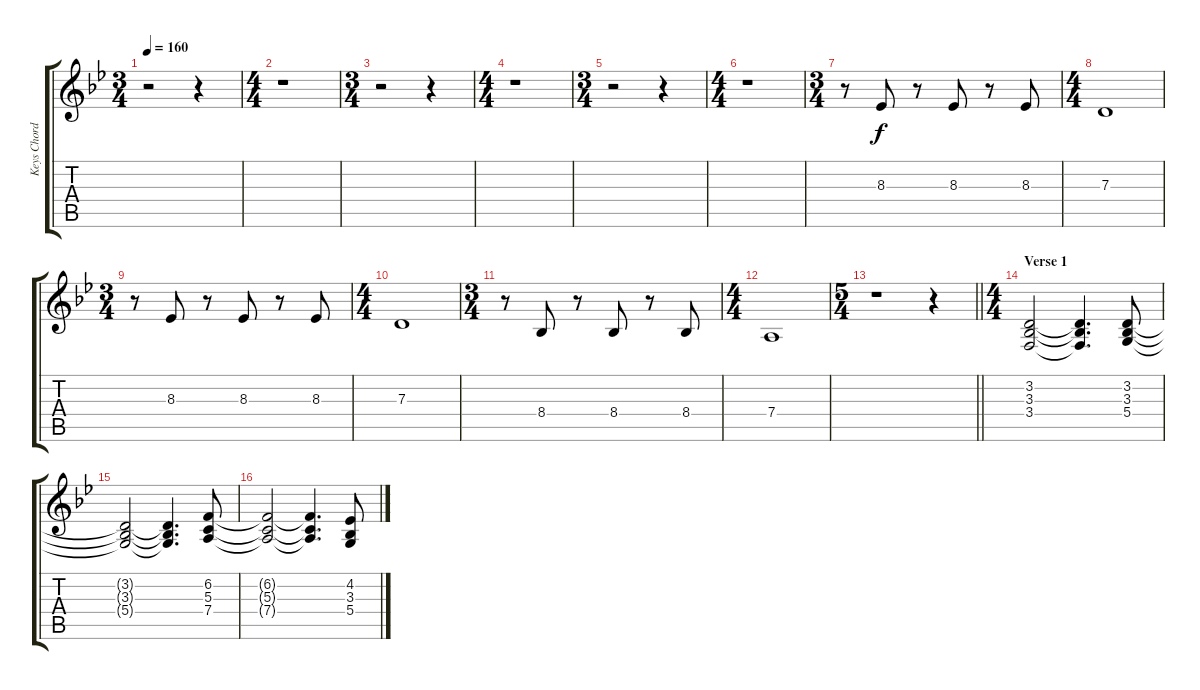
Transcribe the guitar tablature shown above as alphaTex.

\track ("Keys Chords" "Keys Chord") {instrument stringensemble1}
\staff {score tabs}
\tuning (E4 B3 G3 D3 A2 E2) {hide}
\ts (3 4)
\tempo 160
\clef g2
\ks bb
r.2{dy f} r.4 |
\ts (4 4)
r.1 |
\ts (3 4)
r.2 r.4 |
\ts (4 4)
r.1 |
\ts (3 4)
r.2 r.4 |
\ts (4 4)
r.1 |
\ts (3 4)
r.8 8.3.8 r.8 8.3.8 r.8 8.3.8 |
\ts (4 4)
7.3.1 |
\ts (3 4)
r.8 8.3.8 r.8 8.3.8 r.8 8.3.8 |
\ts (4 4)
7.3.1 |
\ts (3 4)
r.8 8.4.8 r.8 8.4.8 r.8 8.4.8 |
\ts (4 4)
7.4.1 |
\ts (5 4)
\barLineRight lightlight
r.1 r.4 |
\ts (4 4)
\section ("" "Verse 1")
(3.2 3.3 3.4).2{instrument electricpiano1} (3.2{t} 3.3{t} 3.4{t}).4{d} (3.2 3.3 5.4).8 |
(3.2{t} 3.3{t} 5.4{t}).2 (3.2{t} 3.3{t} 5.4{t}).4{d} (6.2 5.3 7.4).8 |
(6.2{t} 5.3{t} 7.4{t}).2 (6.2{t} 5.3{t} 7.4{t}).4{d} (4.2 3.3 5.4).8
